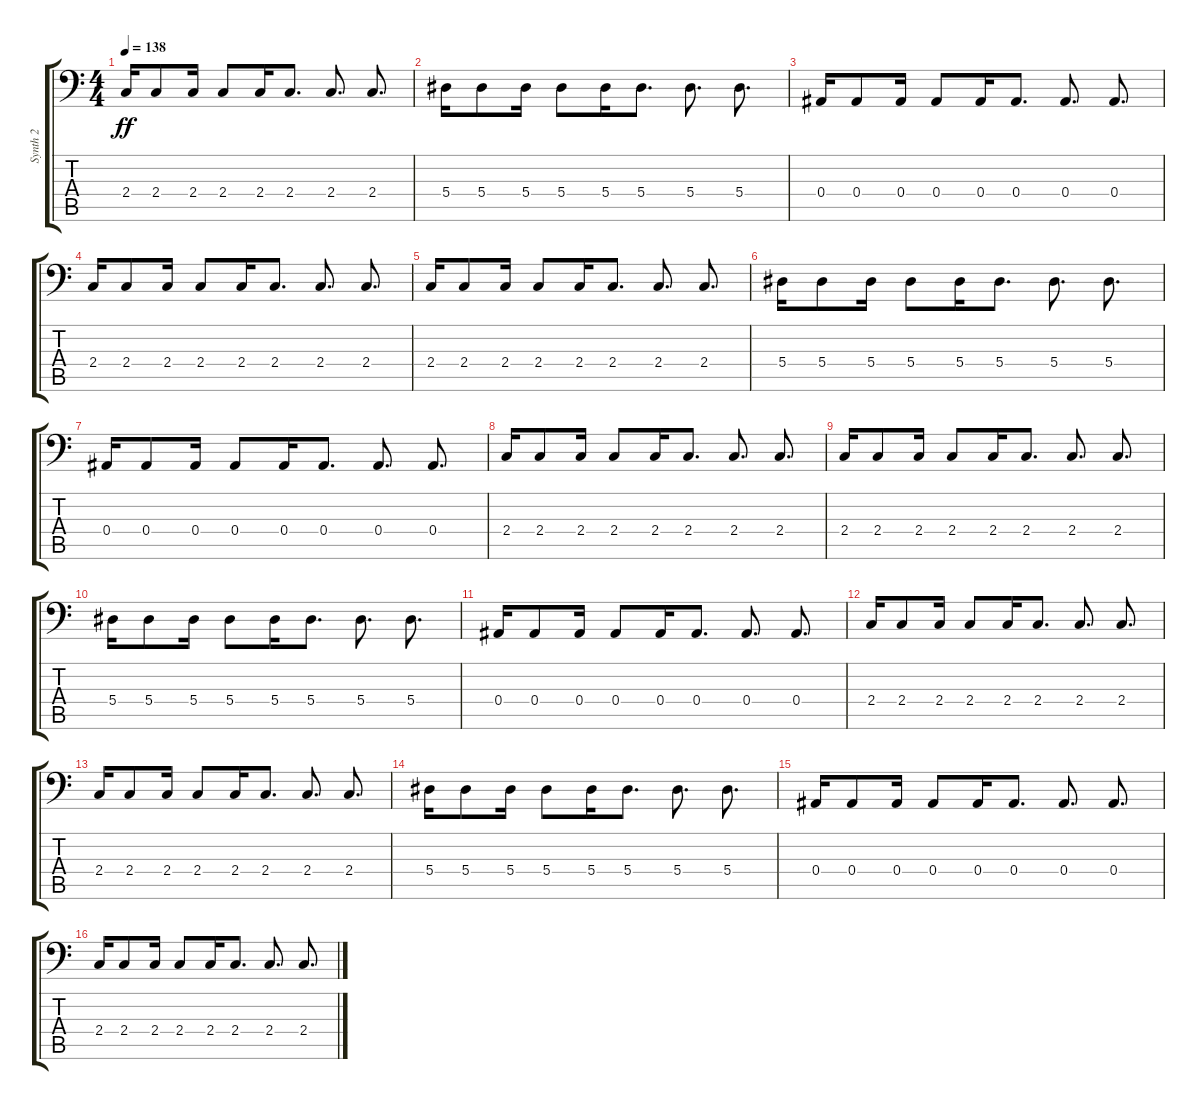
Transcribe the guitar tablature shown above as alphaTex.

\track ("Synth 2" "Synth 2") {instrument lead5charang}
\staff {score tabs}
\tuning (C4 G3 Eb3 Bb2 F2 Bb1) {hide}
\ts (4 4)
\tempo 138
\clef f4
\ks c
2.4.16{dy ff} 2.4.8 2.4.16 2.4.8 2.4.16 2.4.8{d} 2.4.8{d} 2.4.8{d} |
5.4.16 5.4.8 5.4.16 5.4.8 5.4.16 5.4.8{d} 5.4.8{d} 5.4.8{d} |
0.4.16 0.4.8 0.4.16 0.4.8 0.4.16 0.4.8{d} 0.4.8{d} 0.4.8{d} |
2.4.16 2.4.8 2.4.16 2.4.8 2.4.16 2.4.8{d} 2.4.8{d} 2.4.8{d} |
2.4.16 2.4.8 2.4.16 2.4.8 2.4.16 2.4.8{d} 2.4.8{d} 2.4.8{d} |
5.4.16 5.4.8 5.4.16 5.4.8 5.4.16 5.4.8{d} 5.4.8{d} 5.4.8{d} |
0.4.16 0.4.8 0.4.16 0.4.8 0.4.16 0.4.8{d} 0.4.8{d} 0.4.8{d} |
2.4.16 2.4.8 2.4.16 2.4.8 2.4.16 2.4.8{d} 2.4.8{d} 2.4.8{d} |
2.4.16 2.4.8 2.4.16 2.4.8 2.4.16 2.4.8{d} 2.4.8{d} 2.4.8{d} |
5.4.16 5.4.8 5.4.16 5.4.8 5.4.16 5.4.8{d} 5.4.8{d} 5.4.8{d} |
0.4.16 0.4.8 0.4.16 0.4.8 0.4.16 0.4.8{d} 0.4.8{d} 0.4.8{d} |
2.4.16 2.4.8 2.4.16 2.4.8 2.4.16 2.4.8{d} 2.4.8{d} 2.4.8{d} |
2.4.16 2.4.8 2.4.16 2.4.8 2.4.16 2.4.8{d} 2.4.8{d} 2.4.8{d} |
5.4.16 5.4.8 5.4.16 5.4.8 5.4.16 5.4.8{d} 5.4.8{d} 5.4.8{d} |
0.4.16 0.4.8 0.4.16 0.4.8 0.4.16 0.4.8{d} 0.4.8{d} 0.4.8{d} |
2.4.16 2.4.8 2.4.16 2.4.8 2.4.16 2.4.8{d} 2.4.8{d} 2.4.8{d}
